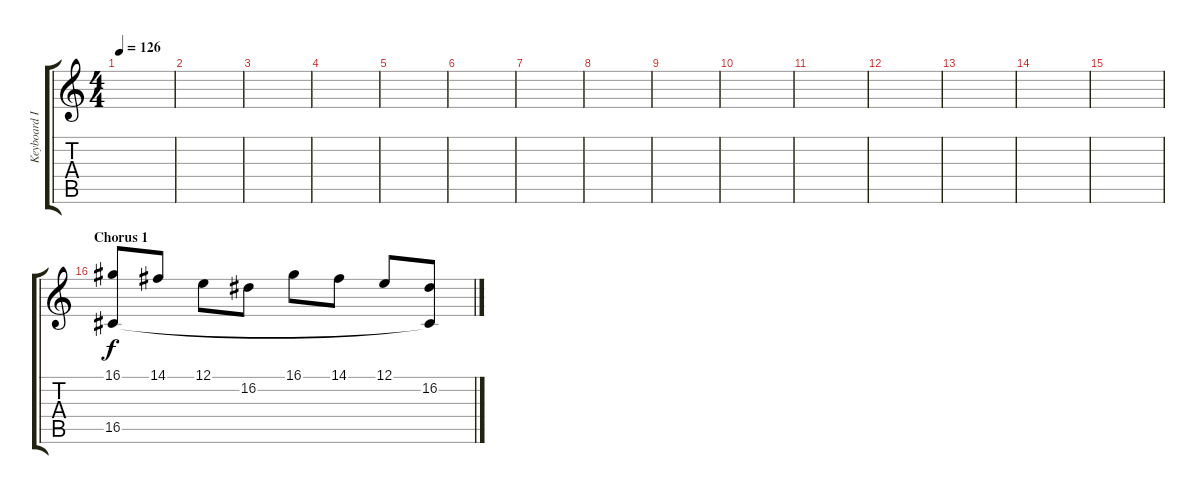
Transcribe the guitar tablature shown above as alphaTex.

\track ("Keyboard II" "Keyboard I") {instrument acousticgrandpiano}
\staff {score tabs}
\tuning (E4 B3 G3 D3 A2 E2) {hide}
\ts (4 4)
\tempo 126
\clef g2
\ks c
|
|
|
|
|
|
|
|
|
|
|
|
|
|
|
\section ("" "Chorus 1")
(16.1 16.5).8 14.1.8 12.1.8 16.2.8 16.1.8 14.1.8 12.1.8 (16.2 16.5{t}).8
